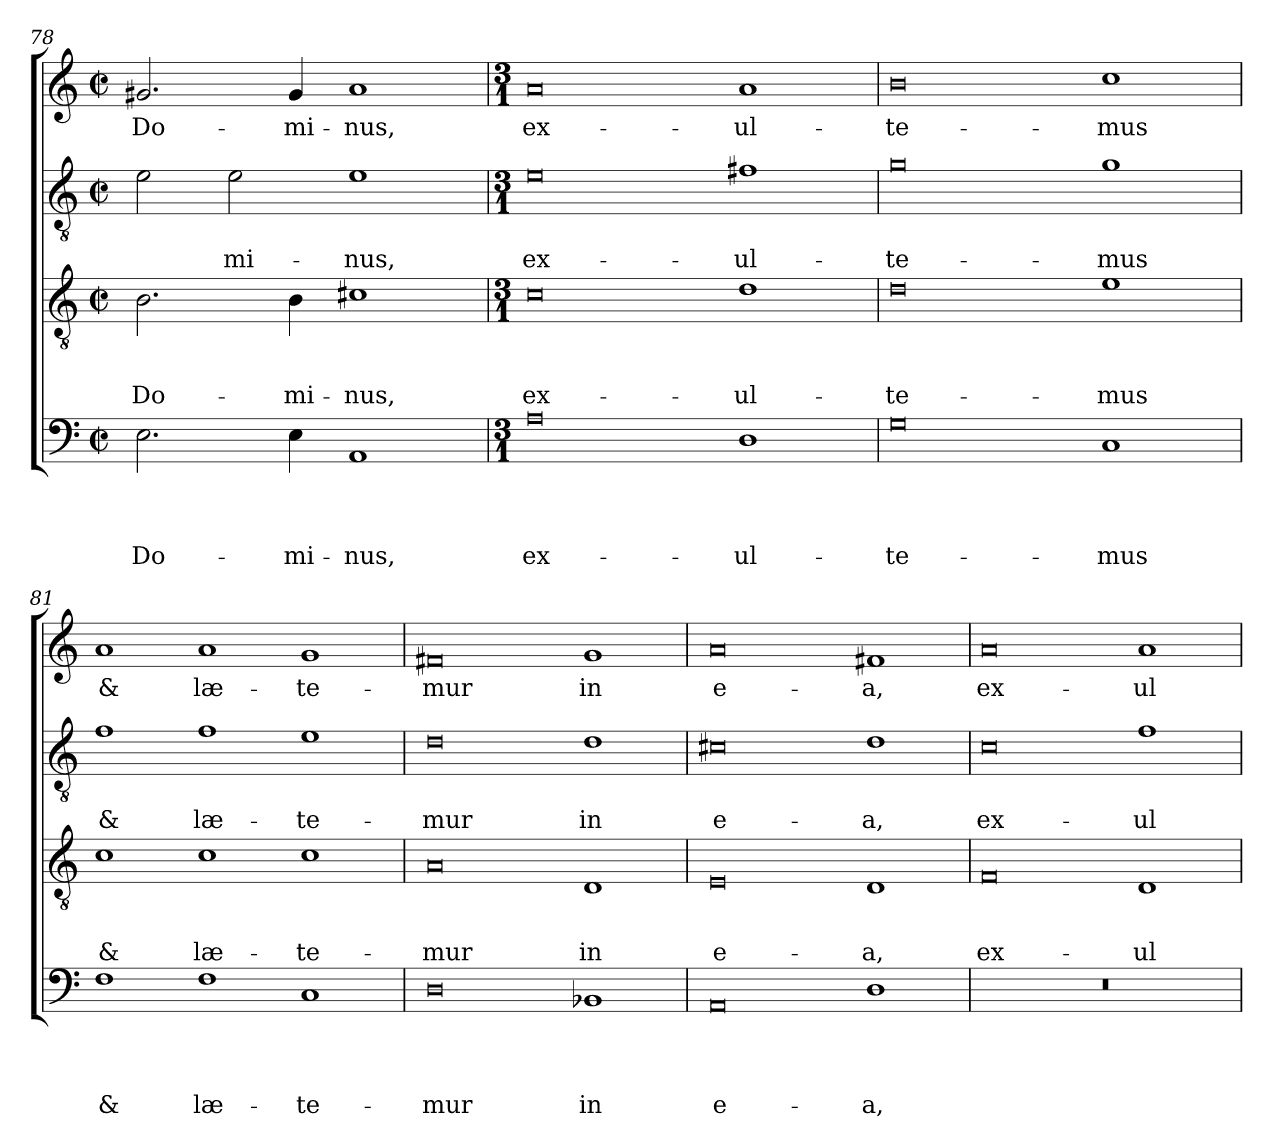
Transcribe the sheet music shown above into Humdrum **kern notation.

**kern	**text	**text	**text	**text	**kern	**text	**text	**text	**kern	**text	**text	**kern	**text
*part4	*part4	*part4	*part4	*part4	*part3	*part3	*part3	*part3	*part2	*part2	*part2	*part1	*part1
*staff4	*staff4	*staff4	*staff4	*staff4	*staff3	*staff3	*staff3	*staff3	*staff2	*staff2	*staff2	*staff1	*staff1
!!LO:LB:g=z
*clefF4	*	*	*	*	*clefGv2	*	*	*	*clefGv2	*	*	*clefG2	*
*k[]	*	*	*	*	*k[]	*	*	*	*k[]	*	*	*k[]	*
*C:	*	*	*	*	*C:	*	*	*	*C:	*	*	*C:	*
*M2/2	*	*	*	*	*M2/2	*	*	*	*M2/2	*	*	*M2/2	*
*met(c|)	*	*	*	*	*met(c|)	*	*	*	*met(c|)	*	*	*met(c|)	*
=78	=78	=78	=78	=78	=78	=78	=78	=78	=78	=78	=78	=78	=78
!	!	!	!	!LO:LY:b	!	!	!	!LO:LY:b	!	!	!	!	!LO:LY:b
2.E\	.	.	.	Do-	2.B\	.	.	Do-	2e\	.	.	2.g#X/	Do-
!	!	!	!	!	!	!	!	!	!	!	!LO:LY:b	!	!
.	.	.	.	.	.	.	.	.	2e\	.	-mi-	.	.
!	!	!	!	!LO:LY:b	!	!	!	!LO:LY:b	!	!	!	!	!LO:LY:b
4E\	.	.	.	-mi-	4B\	.	.	-mi-	.	.	.	4g#/	-mi-
!	!	!	!	!LO:LY:b	!	!	!	!LO:LY:b	!	!	!LO:LY:b	!	!LO:LY:b
1AA	.	.	.	-nus,	1c#X	.	.	-nus,	1e	.	-nus,	1a	-nus,
=79	=79	=79	=79	=79	=79	=79	=79	=79	=79	=79	=79	=79	=79
*M3/1	*	*	*	*	*M3/1	*	*	*	*M3/1	*	*	*M3/1	*
!	!	!	!	!LO:LY:b	!	!	!	!LO:LY:b	!	!	!LO:LY:b	!	!LO:LY:b
0A	.	.	.	ex-	0c	.	.	ex-	0e	.	ex-	0a	ex-
!	!	!	!	!LO:LY:b	!	!	!	!LO:LY:b	!	!	!LO:LY:b	!	!LO:LY:b
1D	.	.	.	-ul-	1d	.	.	-ul-	1f#X	.	-ul-	1a	-ul-
=80	=80	=80	=80	=80	=80	=80	=80	=80	=80	=80	=80	=80	=80
!	!	!	!	!LO:LY:b	!	!	!	!LO:LY:b	!	!	!LO:LY:b	!	!LO:LY:b
0G	.	.	.	-te-	0d	.	.	-te-	0g	.	-te-	0b	-te-
!	!	!	!	!LO:LY:b	!	!	!	!LO:LY:b	!	!	!LO:LY:b	!	!LO:LY:b
1C	.	.	.	-mus	1e	.	.	-mus	1g	.	-mus	1cc	-mus
=81	=81	=81	=81	=81	=81	=81	=81	=81	=81	=81	=81	=81	=81
!	!	!	!	!LO:LY:b	!	!	!	!LO:LY:b	!	!	!LO:LY:b	!	!LO:LY:b
1F	.	.	.	&	1c	.	.	&	1f	.	&	1a	&
!	!	!	!	!LO:LY:b	!	!	!	!LO:LY:b	!	!	!LO:LY:b	!	!LO:LY:b
1F	.	.	.	læ-	1c	.	.	læ-	1f	.	læ-	1a	læ-
!	!	!	!	!LO:LY:b	!	!	!	!LO:LY:b	!	!	!LO:LY:b	!	!LO:LY:b
1C	.	.	.	-te-	1c	.	.	-te-	1e	.	-te-	1g	-te-
=82	=82	=82	=82	=82	=82	=82	=82	=82	=82	=82	=82	=82	=82
!	!	!	!	!LO:LY:b	!	!	!	!LO:LY:b	!	!	!LO:LY:b	!	!LO:LY:b
0D	.	.	.	-mur	0A	.	.	-mur	0d	.	-mur	0f#X	-mur
!	!	!	!	!LO:LY:b	!	!	!	!LO:LY:b	!	!	!LO:LY:b	!	!LO:LY:b
1BB-X	.	.	.	in	1D	.	.	in	1d	.	in	1g	in
!!LO:PB:g=z
=83	=83	=83	=83	=83	=83	=83	=83	=83	=83	=83	=83	=83	=83
!	!	!	!	!LO:LY:b	!	!	!	!LO:LY:b	!	!	!LO:LY:b	!	!LO:LY:b
0AA	.	.	.	e-	0E	.	.	e-	0c#X	.	e-	0a	e-
!	!	!	!	!LO:LY:b	!	!	!	!LO:LY:b	!	!	!LO:LY:b	!	!LO:LY:b
1D	.	.	.	-a,	1D	.	.	-a,	1d	.	-a,	1f#X	-a,
=84	=84	=84	=84	=84	=84	=84	=84	=84	=84	=84	=84	=84	=84
!	!	!	!	!	!	!	!	!LO:LY:b	!	!	!LO:LY:b	!	!LO:LY:b
0.r	.	.	.	.	0F	.	.	ex-	0c	.	ex-	0a	ex-
!	!	!	!	!	!	!	!	!LO:LY:b	!	!	!LO:LY:b	!	!LO:LY:b
.	.	.	.	.	1D	.	.	-ul-	1f	.	-ul-	1a	-ul-
=	=	=	=	=	=	=	=	=	=	=	=	=	=
*-	*-	*-	*-	*-	*-	*-	*-	*-	*-	*-	*-	*-	*-
